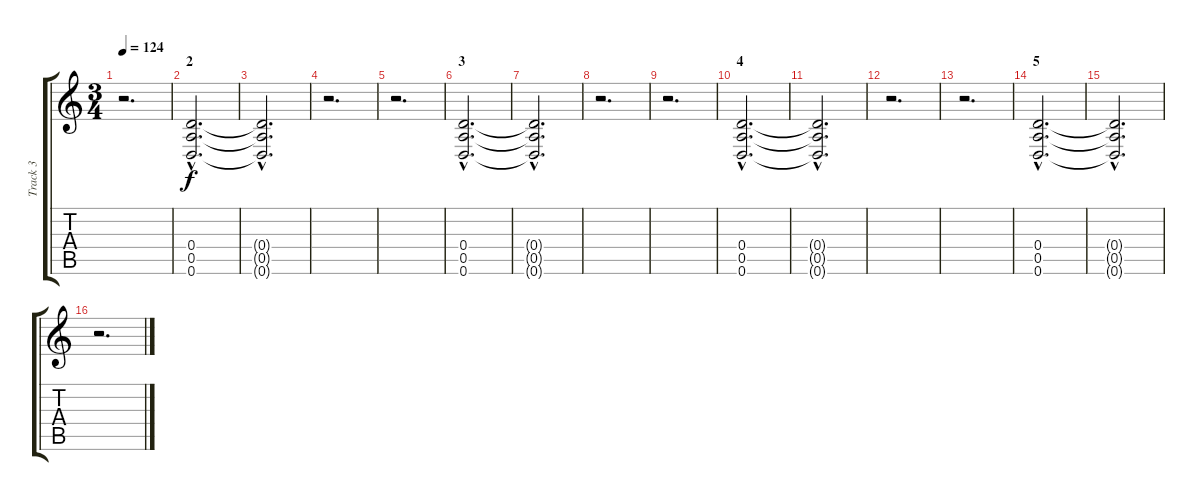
\track ("Track 3" "Track 3") {instrument distortionguitar}
\staff {score tabs}
\tuning (E4 B3 G3 D3 A2 D2) {hide}
\ts (3 4)
\tempo 124
\clef g2
\ks c
r.2{d dy f} |
\section ("" "2")
(0.4{hac} 0.5{hac} 0.6{hac}).2{d volume 0} |
(0.4{hac t} 0.5{hac t} 0.6{hac t}).2{d} |
r.2{d volume 14} |
r.2{d} |
\section ("" "3")
(0.4{hac} 0.5{hac} 0.6{hac}).2{d volume 0} |
(0.4{hac t} 0.5{hac t} 0.6{hac t}).2{d} |
r.2{d volume 14} |
r.2{d} |
\section ("" "4")
(0.4{hac} 0.5{hac} 0.6{hac}).2{d volume 0} |
(0.4{hac t} 0.5{hac t} 0.6{hac t}).2{d} |
r.2{d volume 8} |
r.2{d} |
\section ("" "5")
(0.4{hac} 0.5{hac} 0.6{hac}).2{d volume 0} |
(0.4{hac t} 0.5{hac t} 0.6{hac t}).2{d} |
r.2{d volume 14}
